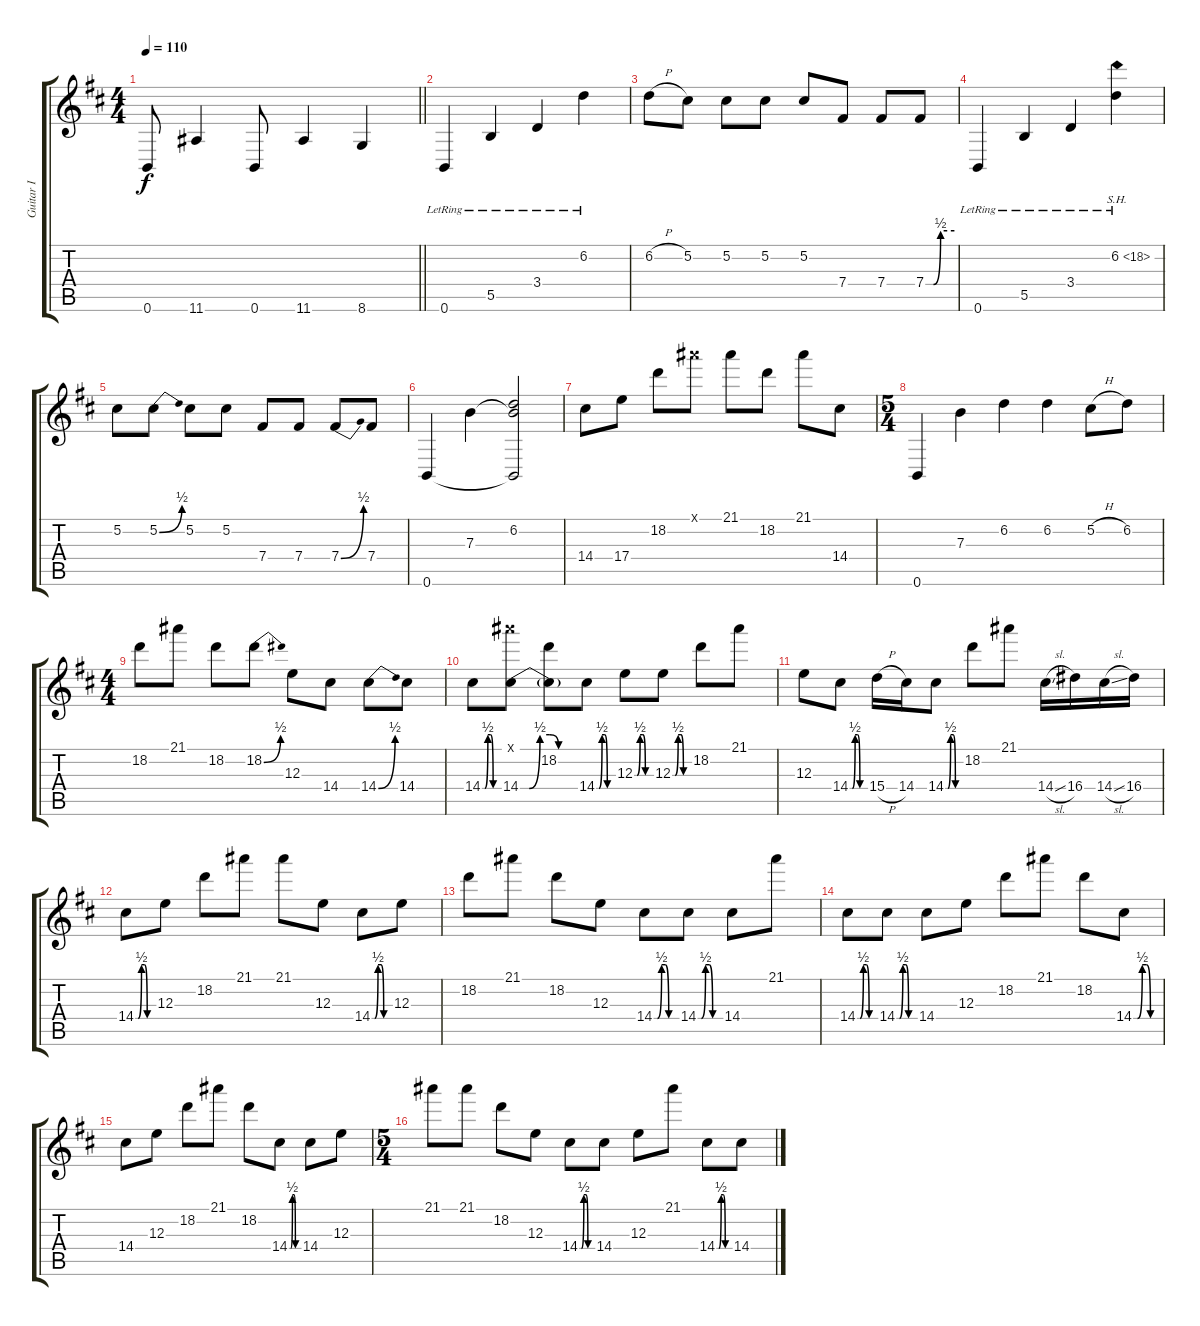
\track ("Guitar I" "Guitar I") {instrument overdrivenguitar}
\staff {score tabs}
\tuning (Db4 Ab3 E3 B2 Gb2 B1) {hide}
\ts (4 4)
\tempo 110
\clef g2
\barLineRight lightlight
\ks bminor
0.6.8{dy f} 11.6.4 0.6.8 11.6.4 8.6.4 |
\section ("" "")
0.6{lr}.4 5.5{lr}.4 3.4{lr}.4 6.2{lr}.4 |
6.2{h}.8 5.2.8 5.2.8 5.2.8 5.2.8 7.4.8 7.4.8 7.4{be (custom 0 0 16 0 31 2 60 2)}.8 |
0.6{lr}.4 5.5{lr}.4 3.4{lr}.4 6.2{sh 12 lr}.4 |
5.2.8 5.2{be (bend 0 0 60 2)}.8 5.2.8 5.2.8 7.4.8 7.4.8 7.4{be (bend 0 0 60 2)}.8 7.4.8 |
0.6.4 7.3.4 (6.2 7.3{t} 0.6{t}).2 |
14.4.8 17.4.8 18.2.8 21.1{x}.8 21.1.8 18.2.8 21.1.8 14.4.8 |
\ts (5 4)
0.6.4 7.3.4 6.2.4 6.2.4 5.2{h}.8 6.2.8 |
\ts (4 4)
18.2.8 21.1.8 18.2.8 18.2{be (bend 0 0 60 2)}.8 12.3.8 14.4.8 14.4{be (bend 0 0 60 2)}.8 14.4.8 |
14.4{be (custom 0 0 9 0 20 2 30 2 39 0 60 0)}.8 (21.1{x} 14.4{be (custom 0 0 9 0 20 2 30 2 39 0 60 0)}).8 (18.2 14.4{t}).8 14.4{be (custom 0 0 9 0 20 2 30 2 39 0 60 0)}.8 12.3{be (custom 0 0 9 0 20 2 30 2 39 0 60 0)}.8 12.3{be (custom 0 0 9 0 20 2 30 2 39 0 60 0)}.8 18.2.8 21.1.8 |
12.3.8 14.4{be (custom 0 0 9 0 20 2 30 2 39 0 60 0)}.8 15.4{h}.16 14.4.16 14.4{be (custom 0 0 9 0 20 2 30 2 39 0 60 0)}.8 18.2.8 21.1.8 14.4{sl}.16 16.4.16 14.4{sl}.16 16.4.16 |
14.4{be (custom 0 0 9 0 20 2 30 2 39 0 60 0)}.8 12.3.8 18.2.8 21.1.8 21.1.8 12.3.8 14.4{be (custom 0 0 9 0 20 2 30 2 39 0 60 0)}.8 12.3.8 |
18.2.8 21.1.8 18.2.8 12.3.8 14.4{be (custom 0 0 9 0 20 2 30 2 39 0 60 0)}.8 14.4{be (custom 0 0 9 0 20 2 30 2 39 0 60 0)}.8 14.4.8 21.1.8 |
14.4{be (custom 0 0 9 0 20 2 30 2 39 0 60 0)}.8 14.4{be (custom 0 0 9 0 20 2 30 2 39 0 60 0)}.8 14.4.8 12.3.8 18.2.8 21.1.8 18.2.8 14.4{be (custom 0 0 9 0 20 2 30 2 39 0 60 0)}.8 |
14.4.8 12.3.8 18.2.8 21.1.8 18.2.8 14.4{be (custom 0 0 9 0 20 2 30 2 39 0 60 0)}.8 14.4.8 12.3.8 |
\ts (5 4)
21.1.8 21.1.8 18.2.8 12.3.8 14.4{be (custom 0 0 9 0 20 2 30 2 39 0 60 0)}.8 14.4.8 12.3.8 21.1.8 14.4{be (custom 0 0 9 0 20 2 30 2 39 0 60 0)}.8 14.4.8
